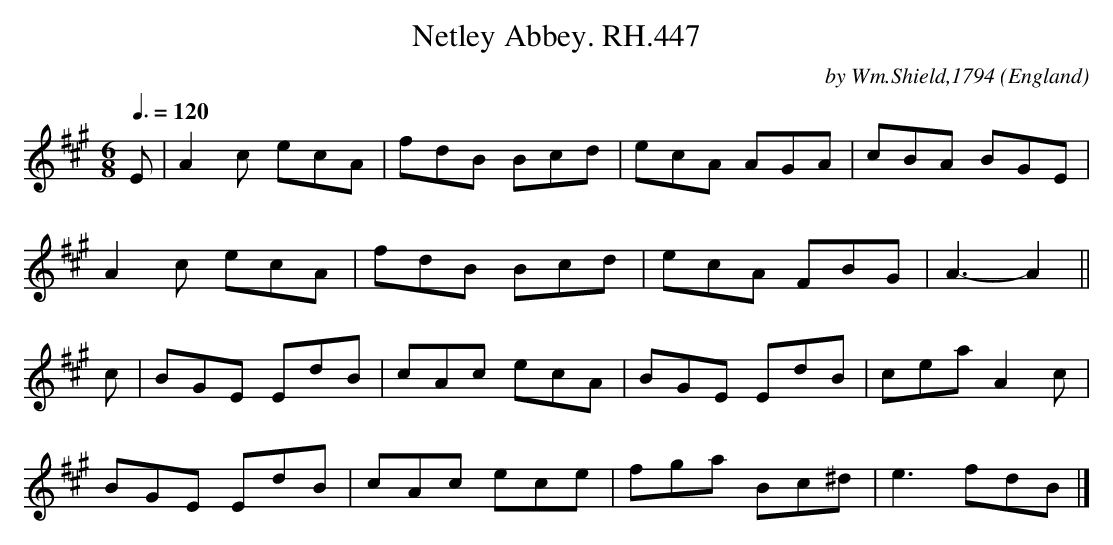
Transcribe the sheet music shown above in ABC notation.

X:1
T:Netley Abbey. RH.447
C:by Wm.Shield,1794
L:1/8
M:6/8
O:England
Q:3/8=120
K:A
E|A2c ecA|fdB Bcd|ecA AGA|cBA BGE|!
A2c ecA|fdB Bcd|ecA FBG|A3- A2||!
c|BGE EdB|cAc ecA|BGE EdB|cea A2c|!
BGE EdB|cAc ece|fga Bc^d|e3 fdB|]
